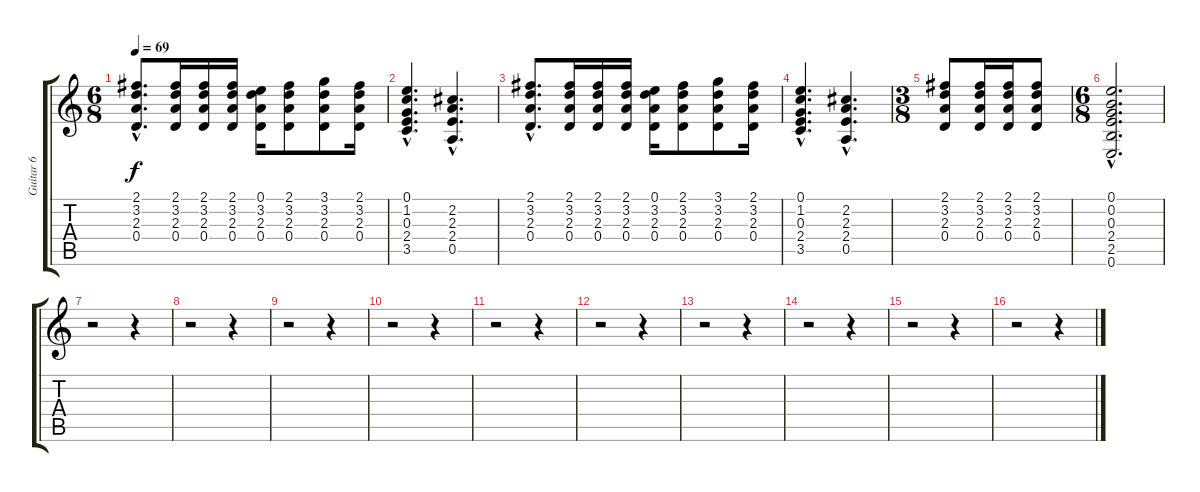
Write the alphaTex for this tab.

\track ("Guitar 6" "Guitar 6") {instrument electricguitarjazz}
\staff {score tabs}
\tuning (E4 B3 G3 D3 A2 E2) {hide}
\ts (6 8)
\tempo 69
\clef g2
\ks c
(2.1{hac} 3.2{hac} 2.3{hac} 0.4{hac}).8{d dy f} (2.1 3.2 2.3 0.4).16 (2.1 3.2 2.3 0.4).16 (2.1 3.2 2.3 0.4).16 (0.1 3.2 2.3 0.4).16 (2.1 3.2 2.3 0.4).8 (3.1 3.2 2.3 0.4).8 (2.1 3.2 2.3 0.4).16 |
(0.1{hac} 1.2{hac} 0.3{hac} 2.4{hac} 3.5{hac}).4{d} (2.2{hac} 2.3{hac} 2.4{hac} 0.5{hac}).4{d} |
(2.1{hac} 3.2{hac} 2.3{hac} 0.4{hac}).8{d} (2.1 3.2 2.3 0.4).16 (2.1 3.2 2.3 0.4).16 (2.1 3.2 2.3 0.4).16 (0.1 3.2 2.3 0.4).16 (2.1 3.2 2.3 0.4).8 (3.1 3.2 2.3 0.4).8 (2.1 3.2 2.3 0.4).16 |
(0.1{hac} 1.2{hac} 0.3{hac} 2.4{hac} 3.5{hac}).4{d} (2.2{hac} 2.3{hac} 2.4{hac} 0.5{hac}).4{d} |
\ts (3 8)
(2.1 3.2 2.3 0.4).8 (2.1 3.2 2.3 0.4).16 (2.1 3.2 2.3 0.4).16 (2.1 3.2 2.3 0.4).8 |
\ts (6 8)
(0.1{hac} 0.2{hac} 0.3{hac} 2.4{hac} 2.5{hac} 0.6{hac}).2{d} |
r.2 r.4 |
r.2 r.4 |
r.2 r.4 |
r.2 r.4 |
r.2 r.4 |
r.2 r.4 |
r.2 r.4 |
r.2 r.4 |
r.2 r.4 |
r.2 r.4
